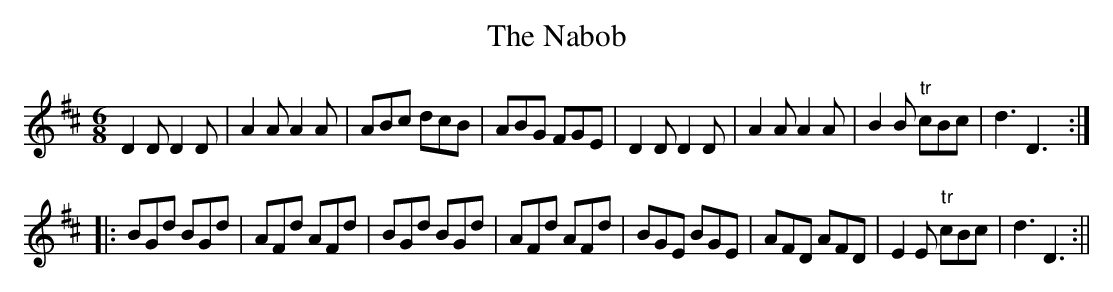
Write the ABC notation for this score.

X:1
T:Nabob, The
M:6/8
L:1/8
K:D
D2D D2D|A2A A2A|ABc dcB|ABG FGE|D2D D2D|A2A A2A|B2B "tr"cBc|d3 D3:|
|:BGd BGd|AFd AFd|BGd BGd|AFd AFd|BGE BGE|AFD AFD|E2E "tr"cBc|d3 D3:||
